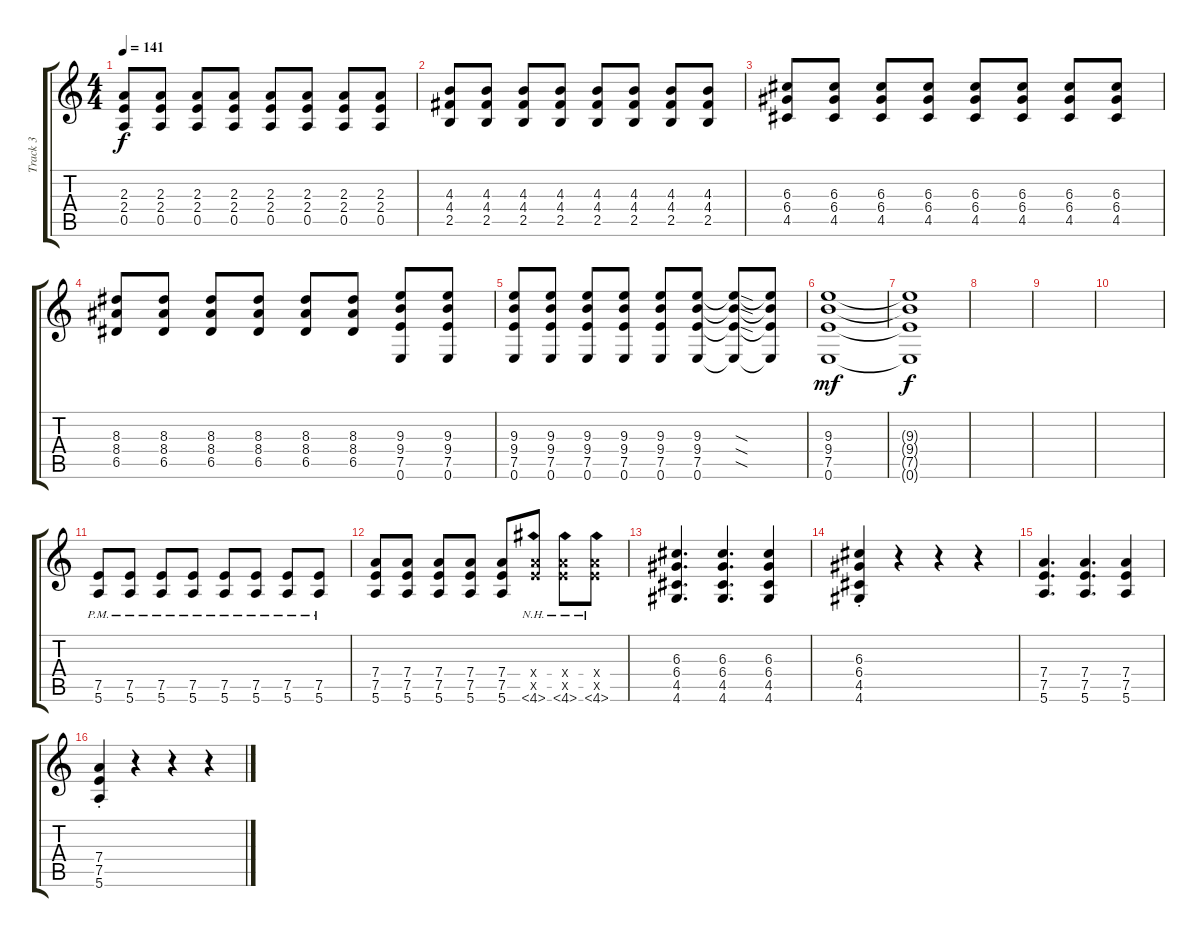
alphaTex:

\track ("Track 3" "Track 3") {instrument distortionguitar}
\staff {score tabs}
\tuning (E4 B3 G3 D3 A2 E2) {hide}
\ts (4 4)
\tempo 141
\clef g2
\ks c
(2.3 2.4 0.5).8{dy f} (2.3 2.4 0.5).8 (2.3 2.4 0.5).8 (2.3 2.4 0.5).8 (2.3 2.4 0.5).8 (2.3 2.4 0.5).8 (2.3 2.4 0.5).8 (2.3 2.4 0.5).8 |
(4.3 4.4 2.5).8 (4.3 4.4 2.5).8 (4.3 4.4 2.5).8 (4.3 4.4 2.5).8 (4.3 4.4 2.5).8 (4.3 4.4 2.5).8 (4.3 4.4 2.5).8 (4.3 4.4 2.5).8 |
(6.3 6.4 4.5).8 (6.3 6.4 4.5).8 (6.3 6.4 4.5).8 (6.3 6.4 4.5).8 (6.3 6.4 4.5).8 (6.3 6.4 4.5).8 (6.3 6.4 4.5).8 (6.3 6.4 4.5).8 |
(8.3 8.4 6.5).8 (8.3 8.4 6.5).8 (8.3 8.4 6.5).8 (8.3 8.4 6.5).8 (8.3 8.4 6.5).8 (8.3 8.4 6.5).8 (9.3 9.4 7.5 0.6).8 (9.3 9.4 7.5 0.6).8 |
(9.3 9.4 7.5 0.6).8 (9.3 9.4 7.5 0.6).8 (9.3 9.4 7.5 0.6).8 (9.3 9.4 7.5 0.6).8 (9.3 9.4 7.5 0.6).8 (9.3 9.4 7.5 0.6).8 (9.3{sod t} 9.4{sod t} 7.5{sod t} 0.6{t}).8 (9.3{t} 9.4{t} 7.5{t} 0.6{t}).8 |
(9.3 9.4 7.5 0.6).1{dy mf} |
(9.3{t} 9.4{t} 7.5{t} 0.6{t}).1{dy f} |
|
|
|
(7.5{pm} 5.6{pm}).8 (7.5{pm} 5.6{pm}).8 (7.5{pm} 5.6{pm}).8 (7.5{pm} 5.6{pm}).8 (7.5{pm} 5.6{pm}).8 (7.5{pm} 5.6{pm}).8 (7.5{pm} 5.6{pm}).8 (7.5{pm} 5.6{pm}).8 |
(7.4 7.5 5.6).8 (7.4 7.5 5.6).8 (7.4 7.5 5.6).8 (7.4 7.5 5.6).8 (7.4 7.5 5.6).8 (7.4{x} 7.5{x} 4.6{nh}).8 (7.4{x} 7.5{x} 4.6{nh}).8 (7.4{x} 7.5{x} 4.6{nh}).8 |
(6.3 6.4 4.5 4.6).4{d} (6.3 6.4 4.5 4.6).4{d} (6.3 6.4 4.5 4.6).4 |
(6.3{st} 6.4{st} 4.5{st} 4.6{st}).4 r.4 r.4 r.4 |
(7.4 7.5 5.6).4{d} (7.4 7.5 5.6).4{d} (7.4 7.5 5.6).4 |
(7.4{st} 7.5{st} 5.6{st}).4 r.4 r.4 r.4
